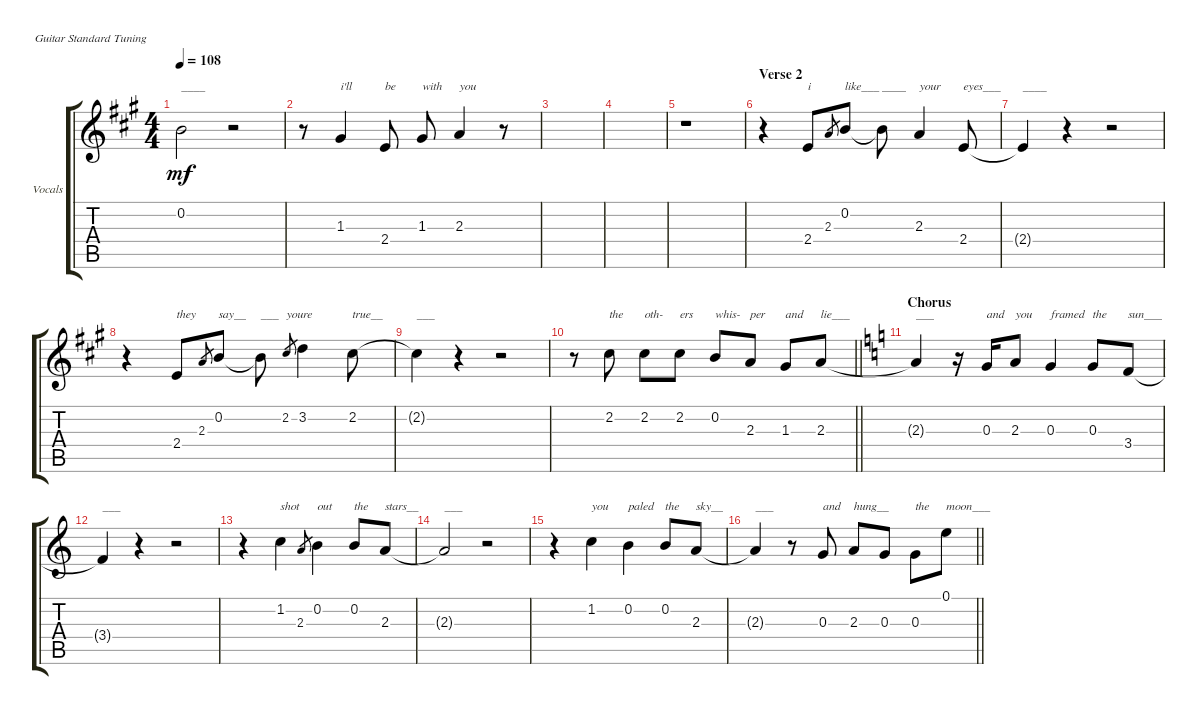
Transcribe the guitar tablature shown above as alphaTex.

\defaultSystemsLayout 4
\bracketExtendMode groupsimilarinstruments
\firstSystemTrackNameOrientation horizontal
\otherSystemsTrackNameOrientation horizontal
\track ("Vocals" "Vocals") {instrument distortionguitar}
\staff {score tabs}
\tuning (E4 B3 G3 D3 A2 E2)
\ts (4 4)
\tempo 108
\clef g2
\ks a
0.2.2{txt "____" dy mf} r.2 |
r.8 1.3.4{txt "i'll"} 2.4.8{txt "be"} 1.3.8{txt "with"} 2.3.4{txt "you"} r.8 |
|
|
r.1 |
\section ("" "Verse 2")
r.4 2.4.8{txt "i"} 2.3.8{gr} 0.2.8{txt "like___"} 0.2{t}.8{txt "____"} 2.3.4{txt "your"} 2.4.8{txt "eyes___"} |
2.4{t}.4{txt "____"} r.4 r.2 |
r.4 2.4.8{txt "they"} 2.3.8{gr} 0.2.8{txt "say__"} 0.2{t}.8{txt "___"} 2.2.8{txt "youre" gr} 3.2.4 2.2.8{txt "true__"} |
2.2{t}.4{txt "___"} r.4 r.2 |
\barLineRight lightlight
r.8 2.2.8{txt "the"} 2.2.8{txt "oth-"} 2.2.8{txt "ers"} 0.2.8{txt "whis-"} 2.3.8{txt "per"} 1.3.8{txt "and"} 2.3.8{txt "lie___"} |
\section ("" "Chorus")
\ks c
2.3{t}.4{txt "___"} r.16 0.3.16{txt "and"} 2.3.8{txt "you"} 0.3.4{txt "framed"} 0.3.8{txt "the"} 3.4.8{txt "sun___"} |
3.4{t}.4{txt "___"} r.4 r.2 |
r.4 1.2.4{txt "shot"} 2.3.8{gr} 0.2.4{txt "out"} 0.2.8{txt "the"} 2.3.8{txt "stars__"} |
2.3{t}.2{txt "___"} r.2 |
r.4 1.2.4{txt "you"} 0.2.4{txt "paled"} 0.2.8{txt "the"} 2.3.8{txt "sky__"} |
\barLineRight lightlight
2.3{t}.4{txt "___"} r.8 0.3.8{txt "and"} 2.3.8{txt "hung__"} 0.3.8 0.3.8{txt "the"} 0.1.8{txt "moon___"}
